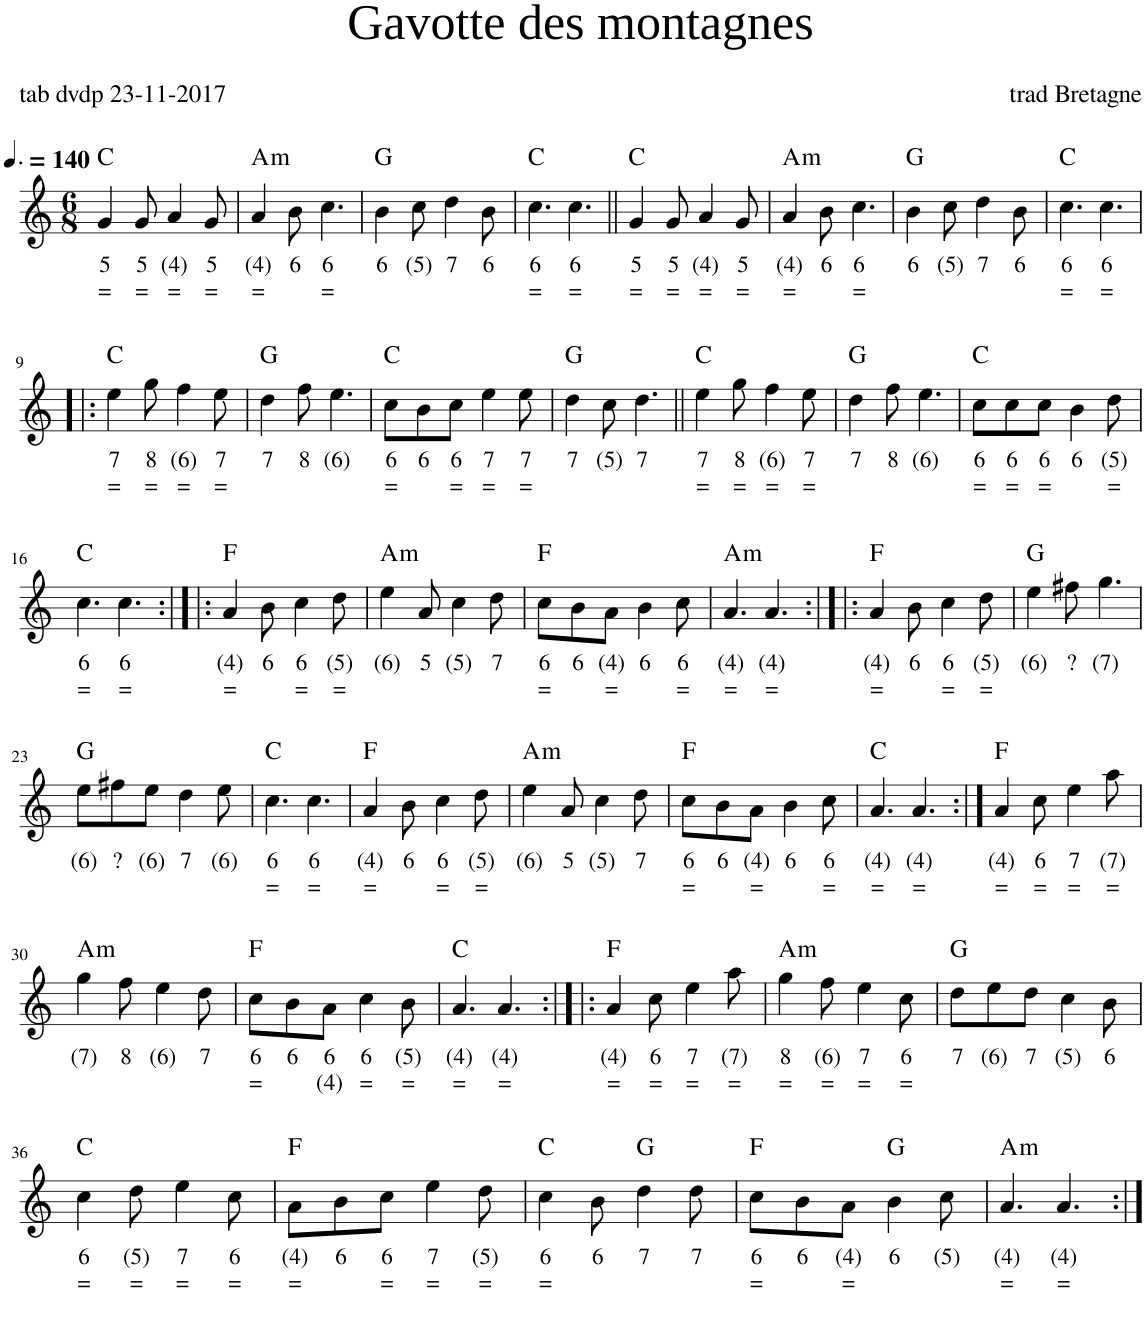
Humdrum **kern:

**kern	**text	**text	**harte
*part1	*part1	*part1	*part1
*staff1	*staff1	*staff1	*
*I"Accordion	*	*	*
*I'Acc	*	*	*
*clefG2	*	*	*
*k[]	*	*	*
*M6/8	*	*	*
*MM210	*	*	*
=1	=1	=1	=1
!	!LO:LY:b	!LO:LY:b	!
4g/	5	=	C:maj
!	!LO:LY:b	!LO:LY:b	!
8g/	5	=	.
!	!LO:LY:b	!LO:LY:b	!
4a/	(4)	=	.
!	!LO:LY:b	!LO:LY:b	!
8g/	5	=	.
=2	=2	=2	=2
!	!LO:LY:b	!LO:LY:b	!LO:H:kt=m
4a/	(4)	=	A:min
!	!LO:LY:b	!	!
8b\	6	.	.
!	!LO:LY:b	!LO:LY:b	!
4.cc\	6	=	.
=3	=3	=3	=3
!	!LO:LY:b	!	!
4b\	6	.	G:maj
!	!LO:LY:b	!	!
8cc\	(5)	.	.
!	!LO:LY:b	!	!
4dd\	7	.	.
!	!LO:LY:b	!	!
8b\	6	.	.
=4	=4	=4	=4
!	!LO:LY:b	!LO:LY:b	!
4.cc\	6	=	C:maj
!	!LO:LY:b	!LO:LY:b	!
4.cc\	6	=	.
=5||	=5||	=5||	=5||
!	!LO:LY:b	!LO:LY:b	!
4g/	5	=	C:maj
!	!LO:LY:b	!LO:LY:b	!
8g/	5	=	.
!	!LO:LY:b	!LO:LY:b	!
4a/	(4)	=	.
!	!LO:LY:b	!LO:LY:b	!
8g/	5	=	.
=6	=6	=6	=6
!	!LO:LY:b	!LO:LY:b	!LO:H:kt=m
4a/	(4)	=	A:min
!	!LO:LY:b	!	!
8b\	6	.	.
!	!LO:LY:b	!LO:LY:b	!
4.cc\	6	=	.
=7	=7	=7	=7
!	!LO:LY:b	!	!
4b\	6	.	G:maj
!	!LO:LY:b	!	!
8cc\	(5)	.	.
!	!LO:LY:b	!	!
4dd\	7	.	.
!	!LO:LY:b	!	!
8b\	6	.	.
=8	=8	=8	=8
!	!LO:LY:b	!LO:LY:b	!
4.cc\	6	=	C:maj
!	!LO:LY:b	!LO:LY:b	!
4.cc\	6	=	.
!!LO:LB:g=z
=9!|:	=9!|:	=9!|:	=9!|:
!	!LO:LY:b	!LO:LY:b	!
4ee\	7	=	C:maj
!	!LO:LY:b	!LO:LY:b	!
8gg\	8	=	.
!	!LO:LY:b	!LO:LY:b	!
4ff\	(6)	=	.
!	!LO:LY:b	!LO:LY:b	!
8ee\	7	=	.
=10	=10	=10	=10
!	!LO:LY:b	!	!
4dd\	7	.	G:maj
!	!LO:LY:b	!	!
8ff\	8	.	.
!	!LO:LY:b	!	!
4.ee\	(6)	.	.
=11	=11	=11	=11
!	!LO:LY:b	!LO:LY:b	!
8cc\L	6	=	C:maj
!	!LO:LY:b	!	!
8b\	6	.	.
!	!LO:LY:b	!LO:LY:b	!
8cc\J	6	=	.
!	!LO:LY:b	!LO:LY:b	!
4ee\	7	=	.
!	!LO:LY:b	!LO:LY:b	!
8ee\	7	=	.
=12	=12	=12	=12
!	!LO:LY:b	!	!
4dd\	7	.	G:maj
!	!LO:LY:b	!	!
8cc\	(5)	.	.
!	!LO:LY:b	!	!
4.dd\	7	.	.
=13||	=13||	=13||	=13||
!	!LO:LY:b	!LO:LY:b	!
4ee\	7	=	C:maj
!	!LO:LY:b	!LO:LY:b	!
8gg\	8	=	.
!	!LO:LY:b	!LO:LY:b	!
4ff\	(6)	=	.
!	!LO:LY:b	!LO:LY:b	!
8ee\	7	=	.
=14	=14	=14	=14
!	!LO:LY:b	!	!
4dd\	7	.	G:maj
!	!LO:LY:b	!	!
8ff\	8	.	.
!	!LO:LY:b	!	!
4.ee\	(6)	.	.
=15	=15	=15	=15
!	!LO:LY:b	!LO:LY:b	!
8cc\L	6	=	C:maj
!	!LO:LY:b	!LO:LY:b	!
8cc\	6	=	.
!	!LO:LY:b	!LO:LY:b	!
8cc\J	6	=	.
!	!LO:LY:b	!	!
4b\	6	.	.
!	!LO:LY:b	!LO:LY:b	!
8dd\	(5)	=	.
!!LO:LB:g=z
=16	=16	=16	=16
!	!LO:LY:b	!LO:LY:b	!
4.cc\	6	=	C:maj
!	!LO:LY:b	!LO:LY:b	!
4.cc\	6	=	.
=17:|!|:	=17:|!|:	=17:|!|:	=17:|!|:
!	!LO:LY:b	!LO:LY:b	!
4a/	(4)	=	F:maj
!	!LO:LY:b	!	!
8b\	6	.	.
!	!LO:LY:b	!LO:LY:b	!
4cc\	6	=	.
!	!LO:LY:b	!LO:LY:b	!
8dd\	(5)	=	.
=18	=18	=18	=18
!	!LO:LY:b	!	!LO:H:kt=m
4ee\	(6)	.	A:min
!	!LO:LY:b	!	!
8a/	5	.	.
!	!LO:LY:b	!	!
4cc\	(5)	.	.
!	!LO:LY:b	!	!
8dd\	7	.	.
=19	=19	=19	=19
!	!LO:LY:b	!LO:LY:b	!
8cc\L	6	=	F:maj
!	!LO:LY:b	!	!
8b\	6	.	.
!	!LO:LY:b	!LO:LY:b	!
8a\J	(4)	=	.
!	!LO:LY:b	!	!
4b\	6	.	.
!	!LO:LY:b	!LO:LY:b	!
8cc\	6	=	.
=20	=20	=20	=20
!	!LO:LY:b	!LO:LY:b	!LO:H:kt=m
4.a/	(4)	=	A:min
!	!LO:LY:b	!LO:LY:b	!
4.a/	(4)	=	.
=21:|!|:	=21:|!|:	=21:|!|:	=21:|!|:
!	!LO:LY:b	!LO:LY:b	!
4a/	(4)	=	F:maj
!	!LO:LY:b	!	!
8b\	6	.	.
!	!LO:LY:b	!LO:LY:b	!
4cc\	6	=	.
!	!LO:LY:b	!LO:LY:b	!
8dd\	(5)	=	.
=22	=22	=22	=22
!	!LO:LY:b	!	!
4ee\	(6)	.	G:maj
!	!LO:LY:b	!	!
8ff#X\	?	.	.
!	!LO:LY:b	!	!
4.gg\	(7)	.	.
!!LO:LB:g=z
=23	=23	=23	=23
!	!LO:LY:b	!	!
8ee\L	(6)	.	G:maj
!	!LO:LY:b	!	!
8ff#X\	?	.	.
!	!LO:LY:b	!	!
8ee\J	(6)	.	.
!	!LO:LY:b	!	!
4dd\	7	.	.
!	!LO:LY:b	!	!
8ee\	(6)	.	.
=24	=24	=24	=24
!	!LO:LY:b	!LO:LY:b	!
4.cc\	6	=	C:maj
!	!LO:LY:b	!LO:LY:b	!
4.cc\	6	=	.
=25	=25	=25	=25
!	!LO:LY:b	!LO:LY:b	!
4a/	(4)	=	F:maj
!	!LO:LY:b	!	!
8b\	6	.	.
!	!LO:LY:b	!LO:LY:b	!
4cc\	6	=	.
!	!LO:LY:b	!LO:LY:b	!
8dd\	(5)	=	.
=26	=26	=26	=26
!	!LO:LY:b	!	!LO:H:kt=m
4ee\	(6)	.	A:min
!	!LO:LY:b	!	!
8a/	5	.	.
!	!LO:LY:b	!	!
4cc\	(5)	.	.
!	!LO:LY:b	!	!
8dd\	7	.	.
=27	=27	=27	=27
!	!LO:LY:b	!LO:LY:b	!
8cc\L	6	=	F:maj
!	!LO:LY:b	!	!
8b\	6	.	.
!	!LO:LY:b	!LO:LY:b	!
8a\J	(4)	=	.
!	!LO:LY:b	!	!
4b\	6	.	.
!	!LO:LY:b	!LO:LY:b	!
8cc\	6	=	.
=28	=28	=28	=28
!	!LO:LY:b	!LO:LY:b	!
4.a/	(4)	=	C:maj
!	!LO:LY:b	!LO:LY:b	!
4.a/	(4)	=	.
=29:|!	=29:|!	=29:|!	=29:|!
!	!LO:LY:b	!LO:LY:b	!
4a/	(4)	=	F:maj
!	!LO:LY:b	!LO:LY:b	!
8cc\	6	=	.
!	!LO:LY:b	!LO:LY:b	!
4ee\	7	=	.
!	!LO:LY:b	!LO:LY:b	!
8aa\	(7)	=	.
!!LO:LB:g=z
=30	=30	=30	=30
!	!LO:LY:b	!	!LO:H:kt=m
4gg\	(7)	.	A:min
!	!LO:LY:b	!	!
8ff\	8	.	.
!	!LO:LY:b	!	!
4ee\	(6)	.	.
!	!LO:LY:b	!	!
8dd\	7	.	.
=31	=31	=31	=31
!	!LO:LY:b	!LO:LY:b	!
8cc\L	6	=	F:maj
!	!LO:LY:b	!	!
8b\	6	.	.
!	!LO:LY:b	!LO:LY:b	!
8a\J	6	(4)	.
!	!LO:LY:b	!LO:LY:b	!
4cc\	6	=	.
!	!LO:LY:b	!LO:LY:b	!
8b\	(5)	=	.
=32	=32	=32	=32
!	!LO:LY:b	!LO:LY:b	!
4.a/	(4)	=	C:maj
!	!LO:LY:b	!LO:LY:b	!
4.a/	(4)	=	.
=33:|!|:	=33:|!|:	=33:|!|:	=33:|!|:
!	!LO:LY:b	!LO:LY:b	!
4a/	(4)	=	F:maj
!	!LO:LY:b	!LO:LY:b	!
8cc\	6	=	.
!	!LO:LY:b	!LO:LY:b	!
4ee\	7	=	.
!	!LO:LY:b	!LO:LY:b	!
8aa\	(7)	=	.
=34	=34	=34	=34
!	!LO:LY:b	!LO:LY:b	!LO:H:kt=m
4gg\	8	=	A:min
!	!LO:LY:b	!LO:LY:b	!
8ff\	(6)	=	.
!	!LO:LY:b	!LO:LY:b	!
4ee\	7	=	.
!	!LO:LY:b	!LO:LY:b	!
8cc\	6	=	.
=35	=35	=35	=35
!	!LO:LY:b	!	!
8dd\L	7	.	G:maj
!	!LO:LY:b	!	!
8ee\	(6)	.	.
!	!LO:LY:b	!	!
8dd\J	7	.	.
!	!LO:LY:b	!	!
4cc\	(5)	.	.
!	!LO:LY:b	!	!
8b\	6	.	.
!!LO:LB:g=z
=36	=36	=36	=36
!	!LO:LY:b	!LO:LY:b	!
4cc\	6	=	C:maj
!	!LO:LY:b	!LO:LY:b	!
8dd\	(5)	=	.
!	!LO:LY:b	!LO:LY:b	!
4ee\	7	=	.
!	!LO:LY:b	!LO:LY:b	!
8cc\	6	=	.
=37	=37	=37	=37
!	!LO:LY:b	!LO:LY:b	!
8a\L	(4)	=	F:maj
!	!LO:LY:b	!	!
8b\	6	.	.
!	!LO:LY:b	!LO:LY:b	!
8cc\J	6	=	.
!	!LO:LY:b	!LO:LY:b	!
4ee\	7	=	.
!	!LO:LY:b	!LO:LY:b	!
8dd\	(5)	=	.
=38	=38	=38	=38
!	!LO:LY:b	!LO:LY:b	!
4cc\	6	=	C:maj
!	!LO:LY:b	!	!
8b\	6	.	.
!	!LO:LY:b	!	!
4dd\	7	.	G:maj
!	!LO:LY:b	!	!
8dd\	7	.	.
=39	=39	=39	=39
!	!LO:LY:b	!LO:LY:b	!
8cc\L	6	=	F:maj
!	!LO:LY:b	!	!
8b\	6	.	.
!	!LO:LY:b	!LO:LY:b	!
8a\J	(4)	=	.
!	!LO:LY:b	!	!
4b\	6	.	G:maj
!	!LO:LY:b	!	!
8cc\	(5)	.	.
=40	=40	=40	=40
!	!LO:LY:b	!LO:LY:b	!LO:H:kt=m
4.a/	(4)	=	A:min
!	!LO:LY:b	!LO:LY:b	!
4.a/	(4)	=	.
=:|!	=:|!	=:|!	=:|!
*-	*-	*-	*-
